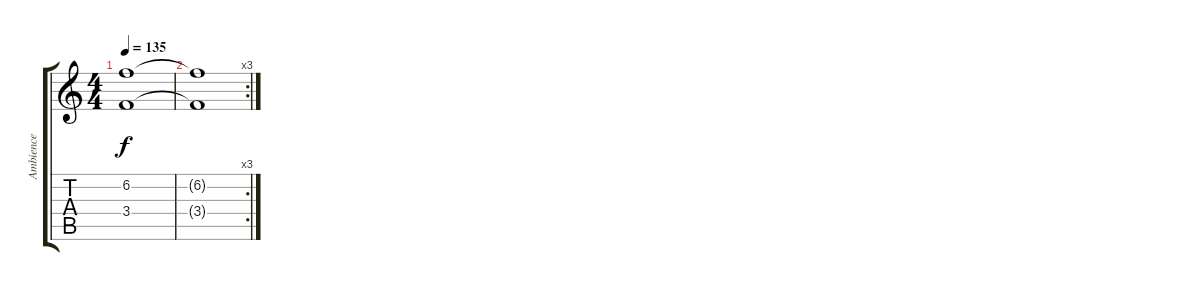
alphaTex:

\track ("Ambience" "Ambience") {instrument fx6goblins}
\staff {score tabs}
\tuning (E5 B4 G4 D4 A3 E3) {hide}
\ts (4 4)
\tempo 135
\clef g2
\ks c
(6.2{t} 3.4{t}).1{dy f} |
\rc 3
(6.2{t} 3.4{t}).1
